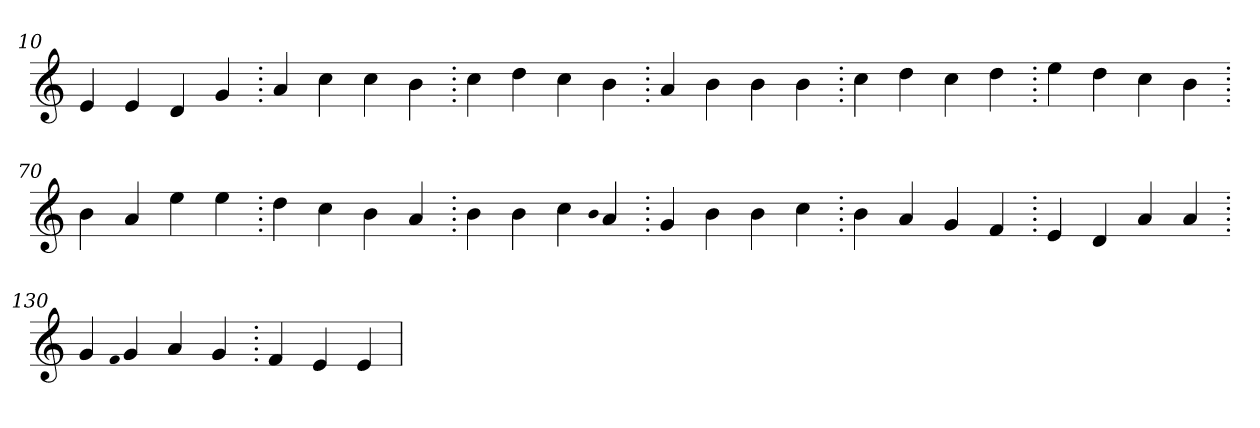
**kern
*part1
*staff1
*clefG2
=10.
4e
4e
4d
4g
=20.
4a
4cc
4cc
4b
=30.
4cc
4dd
4cc
4b
=40.
4a
4b
4b
4b
=50.
4cc
4dd
4cc
4dd
=60.
4ee
4dd
4cc
4b
=70.
4b
4a
4ee
4ee
=80.
4dd
4cc
4b
4a
=90.
4b
4b
4cc
qqb
4a
=100.
4g
4b
4b
4cc
=110.
4b
4a
4g
4f
=120.
4e
4d
4a
4a
=130.
4g
qqf
4g
4a
4g
=140.
4f
4e
4e
=
*-
